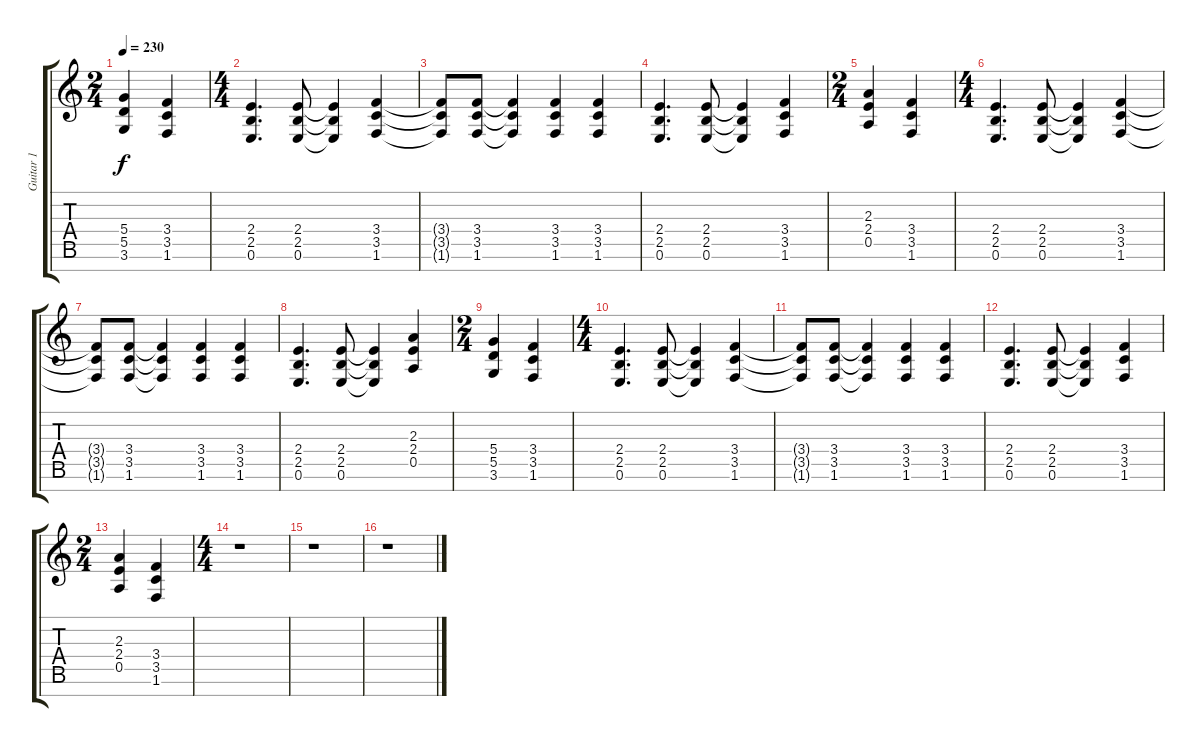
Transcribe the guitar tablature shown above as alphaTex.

\track ("Guitar 1" "Guitar 1") {instrument electricguitarmuted}
\staff {score tabs}
\tuning (E4 B3 G3 D3 A2 E2 B1) {hide}
\ts (2 4)
\tempo 230
\clef g2
\ks c
(5.4 5.5 3.6).4{dy f} (3.4 3.5 1.6).4 |
\ts (4 4)
(2.4 2.5 0.6).4{d} (2.4 2.5 0.6).8 (2.4{t} 2.5{t} 0.6{t}).4 (3.4 3.5 1.6).4 |
(3.4{t} 3.5{t} 1.6{t}).8 (3.4 3.5 1.6).8 (3.4{t} 3.5{t} 1.6{t}).4 (3.4 3.5 1.6).4 (3.4 3.5 1.6).4 |
(2.4 2.5 0.6).4{d} (2.4 2.5 0.6).8 (2.4{t} 2.5{t} 0.6{t}).4 (3.4 3.5 1.6).4 |
\ts (2 4)
(2.3 2.4 0.5).4 (3.4 3.5 1.6).4 |
\ts (4 4)
(2.4 2.5 0.6).4{d} (2.4 2.5 0.6).8 (2.4{t} 2.5{t} 0.6{t}).4 (3.4 3.5 1.6).4 |
(3.4{t} 3.5{t} 1.6{t}).8 (3.4 3.5 1.6).8 (3.4{t} 3.5{t} 1.6{t}).4 (3.4 3.5 1.6).4 (3.4 3.5 1.6).4 |
(2.4 2.5 0.6).4{d} (2.4 2.5 0.6).8 (2.4{t} 2.5{t} 0.6{t}).4 (2.3 2.4 0.5).4 |
\ts (2 4)
(5.4 5.5 3.6).4 (3.4 3.5 1.6).4 |
\ts (4 4)
(2.4 2.5 0.6).4{d} (2.4 2.5 0.6).8 (2.4{t} 2.5{t} 0.6{t}).4 (3.4 3.5 1.6).4 |
(3.4{t} 3.5{t} 1.6{t}).8 (3.4 3.5 1.6).8 (3.4{t} 3.5{t} 1.6{t}).4 (3.4 3.5 1.6).4 (3.4 3.5 1.6).4 |
(2.4 2.5 0.6).4{d} (2.4 2.5 0.6).8 (2.4{t} 2.5{t} 0.6{t}).4 (3.4 3.5 1.6).4 |
\ts (2 4)
(2.3 2.4 0.5).4 (3.4 3.5 1.6).4 |
\ts (4 4)
r.1 |
r.1 |
r.1
